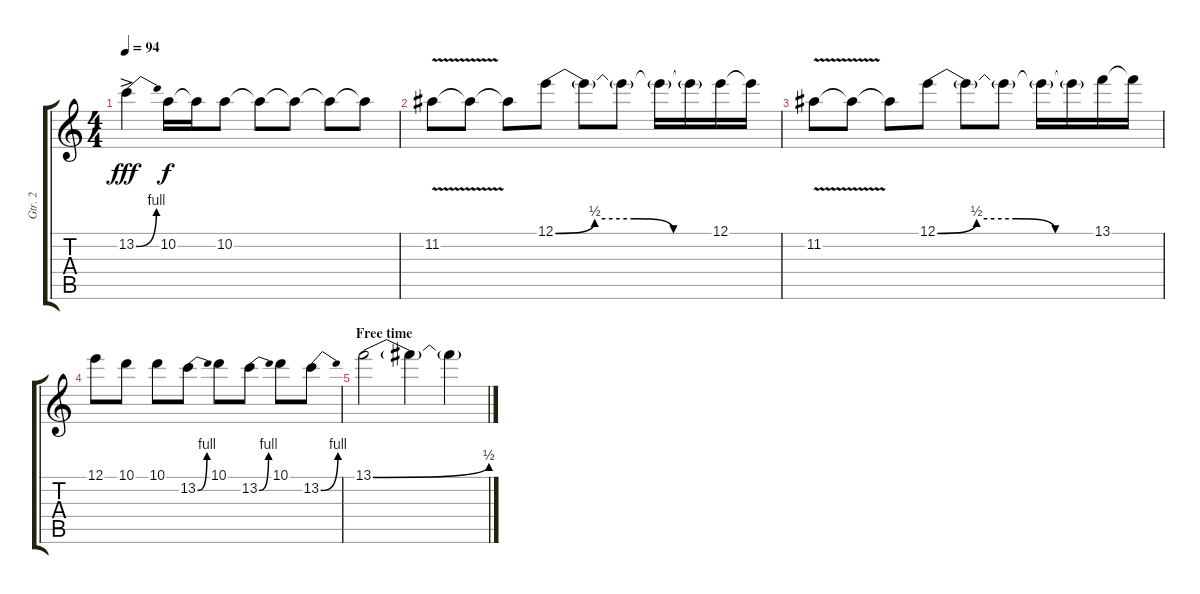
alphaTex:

\track ("Gtr. 2" "Gtr. 2") {instrument distortionguitar}
\staff {score tabs}
\tuning (E4 B3 G3 D3 A2 E2) {hide}
\ts (4 4)
\tempo 94
\clef g2
\ks c
13.2{be (bend 0 0 60 4) ac}.4{dy fff} 10.2.16{dy f} 10.2{t}.16 10.2.8 10.2{t}.8 10.2{t}.8 10.2{t}.8 10.2{t}.8 |
11.2{v}.8 11.2{t}.8 11.2{t}.8 12.1{be (custom 0 0 15 2 30 2 45 0 60 0)}.8 12.1{t}.8 12.1{t}.8 12.1{t}.16 12.1{t}.16 12.1.16 12.1{t}.16 |
11.2{v}.8 11.2{t}.8 11.2{t}.8 12.1{be (custom 0 0 15 2 30 2 45 0 60 0)}.8 12.1{t}.8 12.1{t}.8 12.1{t}.16 12.1{t}.16 13.1.16 13.1{t}.16 |
12.1.8 10.1.8 10.1.8 13.2{be (bend 0 0 60 4)}.8 10.1.8 13.2{be (bend 0 0 60 4)}.8 10.1.8 13.2{be (bend 0 0 60 4)}.8 |
\section ("" "Free time")
13.1{be (bend 0 0 60 2)}.2 13.1{t}.4 13.1{t}.4
